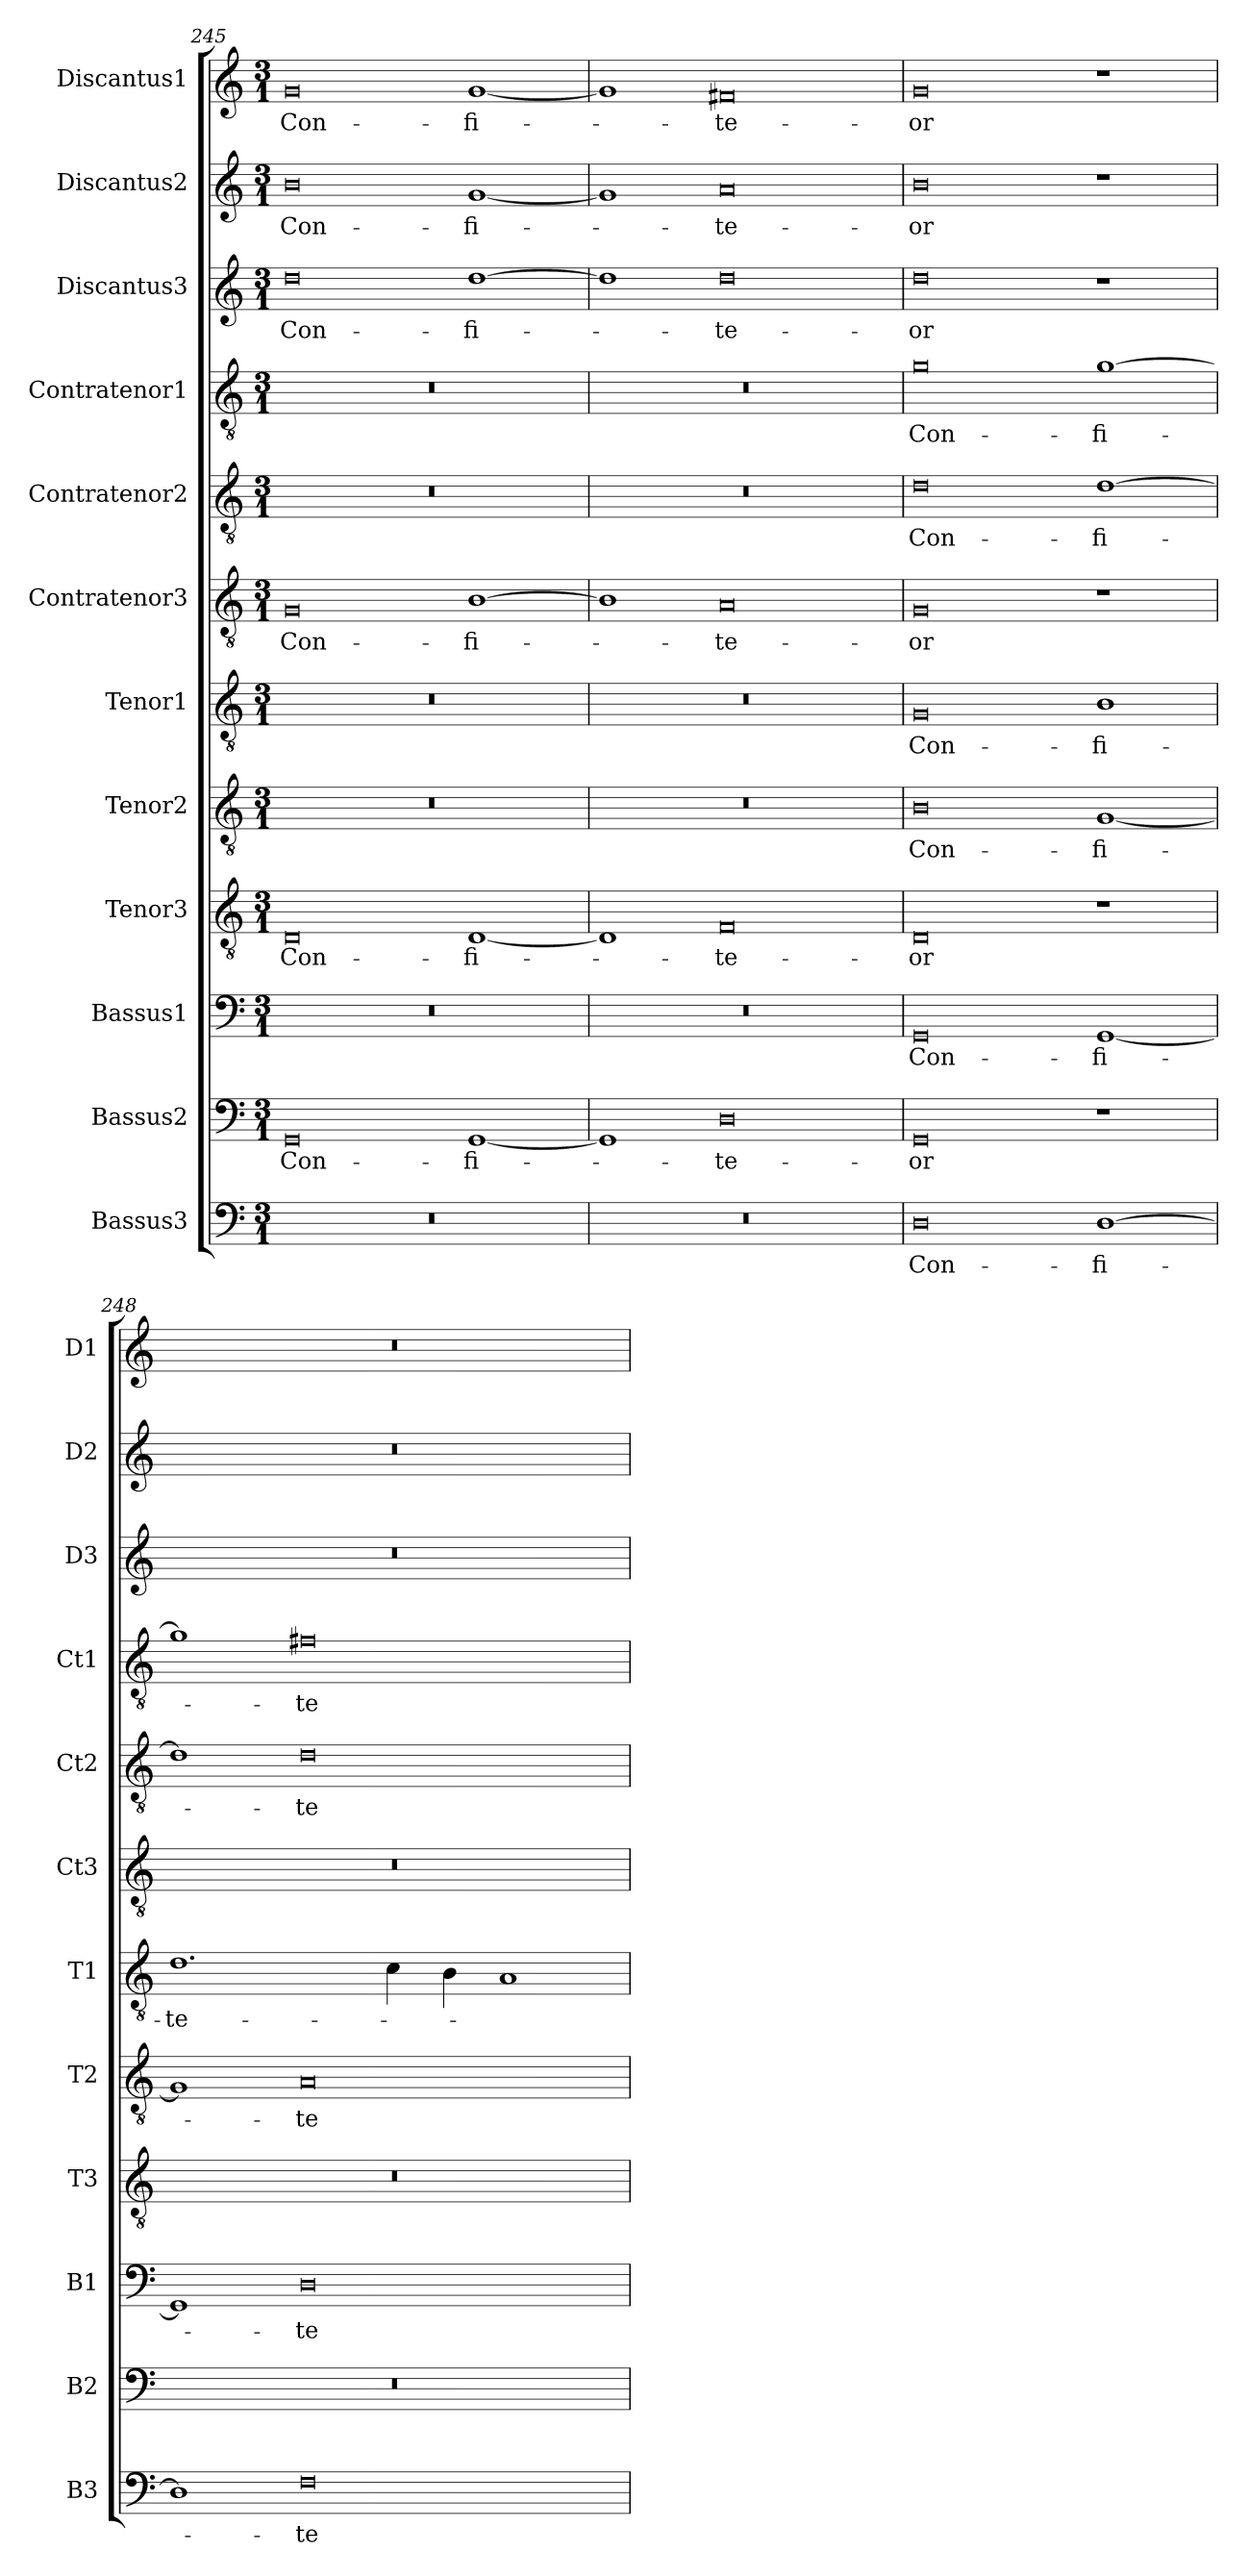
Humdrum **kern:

**kern	**text	**kern	**text	**kern	**text	**kern	**text	**kern	**text	**kern	**text	**kern	**text	**kern	**text	**kern	**text	**kern	**text	**kern	**text	**kern	**text
*part12	*part12	*part11	*part11	*part10	*part10	*part9	*part9	*part8	*part8	*part7	*part7	*part6	*part6	*part5	*part5	*part4	*part4	*part3	*part3	*part2	*part2	*part1	*part1
*staff12	*staff12	*staff11	*staff11	*staff10	*staff10	*staff9	*staff9	*staff8	*staff8	*staff7	*staff7	*staff6	*staff6	*staff5	*staff5	*staff4	*staff4	*staff3	*staff3	*staff2	*staff2	*staff1	*staff1
*I"Bassus3	*	*I"Bassus2	*	*I"Bassus1	*	*I"Tenor3	*	*I"Tenor2	*	*I"Tenor1	*	*I"Contratenor3	*	*I"Contratenor2	*	*I"Contratenor1	*	*I"Discantus3	*	*I"Discantus2	*	*I"Discantus1	*
*I'B3	*	*I'B2	*	*I'B1	*	*I'T3	*	*I'T2	*	*I'T1	*	*I'Ct3	*	*I'Ct2	*	*I'Ct1	*	*I'D3	*	*I'D2	*	*I'D1	*
*clefF4	*	*clefF4	*	*clefF4	*	*clefGv2	*	*clefGv2	*	*clefGv2	*	*clefGv2	*	*clefGv2	*	*clefGv2	*	*clefG2	*	*clefG2	*	*clefG2	*
*k[]	*	*k[]	*	*k[]	*	*k[]	*	*k[]	*	*k[]	*	*k[]	*	*k[]	*	*k[]	*	*k[]	*	*k[]	*	*k[]	*
*M3/1	*	*M3/1	*	*M3/1	*	*M3/1	*	*M3/1	*	*M3/1	*	*M3/1	*	*M3/1	*	*M3/1	*	*M3/1	*	*M3/1	*	*M3/1	*
=245	=245	=245	=245	=245	=245	=245	=245	=245	=245	=245	=245	=245	=245	=245	=245	=245	=245	=245	=245	=245	=245	=245	=245
0.r	.	0GG	Con-	0.r	.	0D	Con-	0.r	.	0.r	.	0G	Con-	0.r	.	0.r	.	0dd	Con-	0b	Con-	0g	Con-
.	.	[1GG	-fi-	.	.	[1D	-fi-	.	.	.	.	[1B	-fi-	.	.	.	.	[1dd	-fi-	[1g	-fi-	[1g	-fi-
=246	=246	=246	=246	=246	=246	=246	=246	=246	=246	=246	=246	=246	=246	=246	=246	=246	=246	=246	=246	=246	=246	=246	=246
0.r	.	1GG]	.	0.r	.	1D]	.	0.r	.	0.r	.	1B]	.	0.r	.	0.r	.	1dd]	.	1g]	.	1g]	.
.	.	0D	-te-	.	.	0F	-te-	.	.	.	.	0A	-te-	.	.	.	.	0dd	-te-	0a	-te-	0f#X	-te-
=247	=247	=247	=247	=247	=247	=247	=247	=247	=247	=247	=247	=247	=247	=247	=247	=247	=247	=247	=247	=247	=247	=247	=247
0D	Con-	0GG	-or	0GG	Con-	0D	-or	0B	Con-	0G	Con-	0G	-or	0d	-Con-	0g	Con-	0dd	-or	0b	-or	0g	-or
[1D	-fi-	1r	.	[1GG	-fi-	1r	.	[1G	-fi-	1B	-fi-	1r	.	[1d	-fi-	[1g	-fi-	1r	.	1r	.	1r	.
=248	=248	=248	=248	=248	=248	=248	=248	=248	=248	=248	=248	=248	=248	=248	=248	=248	=248	=248	=248	=248	=248	=248	=248
1D]	.	0.r	.	1GG]	.	0.r	.	1G]	.	1.d	-te-	0.r	.	1d]	.	1g]	.	0.r	.	0.r	.	0.r	.
0F	-te-	.	.	0D	-te-	.	.	0A	-te-	.	.	.	.	0d	-te-	0f#X	-te-	.	.	.	.	.	.
.	.	.	.	.	.	.	.	.	.	4c	.	.	.	.	.	.	.	.	.	.	.	.	.
.	.	.	.	.	.	.	.	.	.	4B	.	.	.	.	.	.	.	.	.	.	.	.	.
.	.	.	.	.	.	.	.	.	.	1A	.	.	.	.	.	.	.	.	.	.	.	.	.
=	=	=	=	=	=	=	=	=	=	=	=	=	=	=	=	=	=	=	=	=	=	=	=
*-	*-	*-	*-	*-	*-	*-	*-	*-	*-	*-	*-	*-	*-	*-	*-	*-	*-	*-	*-	*-	*-	*-	*-
